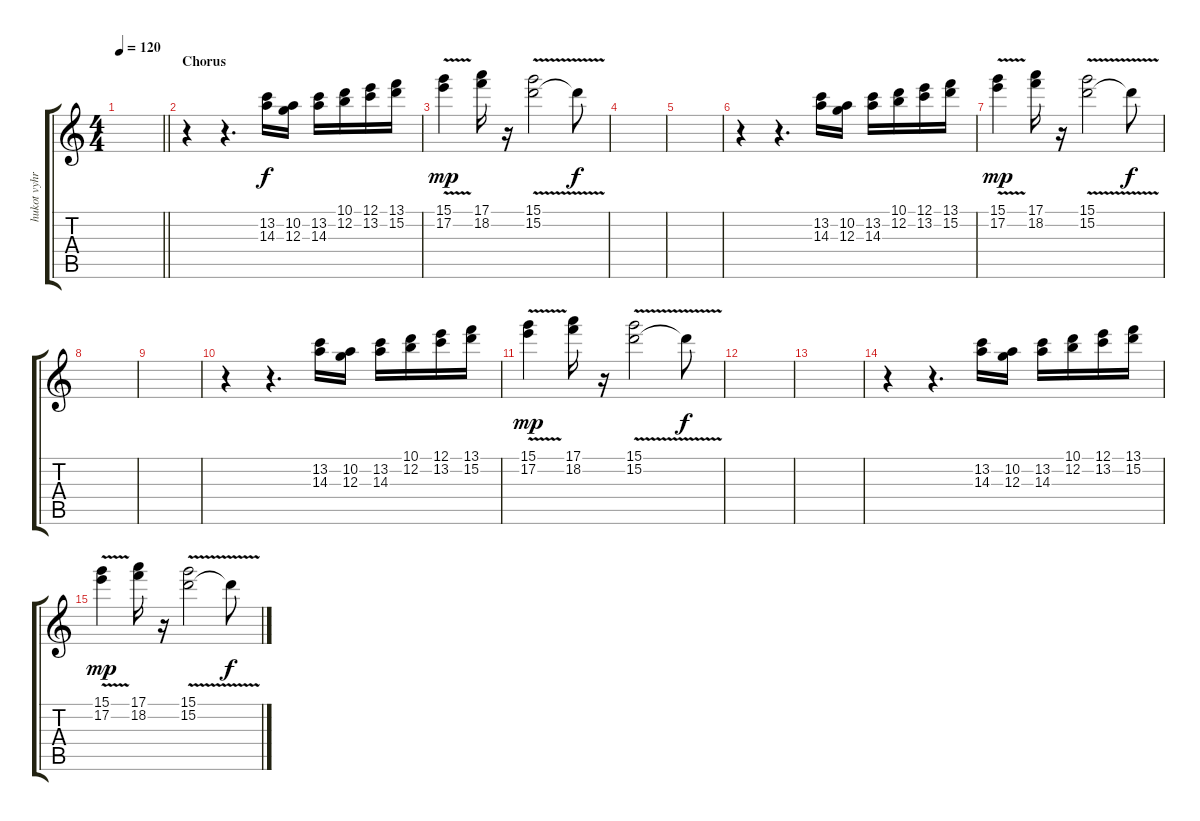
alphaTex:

\track ("hukot vyhravky" "hukot vyhr") {instrument overdrivenguitar}
\staff {score tabs}
\tuning (E4 B3 G3 D3 A2 D2) {hide}
\ts (4 4)
\tempo 120
\clef g2
\barLineRight lightlight
\ks c
|
\section ("" "Chorus")
r.4 r.4{d} (13.2 14.3).16{dy f} (10.2 12.3).16 (13.2 14.3).16 (10.1 12.2).16 (12.1 13.2).16 (13.1 15.2).16 |
(15.1 17.2{v}).4{dy mp} (17.1 18.2).16 r.16 (15.1 15.2{v}).2 15.2{t}.8{dy f} |
|
|
r.4 r.4{d} (13.2 14.3).16 (10.2 12.3).16 (13.2 14.3).16 (10.1 12.2).16 (12.1 13.2).16 (13.1 15.2).16 |
(15.1 17.2{v}).4{dy mp} (17.1 18.2).16 r.16 (15.1 15.2{v}).2 15.2{t}.8{dy f} |
|
|
r.4 r.4{d} (13.2 14.3).16 (10.2 12.3).16 (13.2 14.3).16 (10.1 12.2).16 (12.1 13.2).16 (13.1 15.2).16 |
(15.1 17.2{v}).4{dy mp} (17.1 18.2).16 r.16 (15.1 15.2{v}).2 15.2{t}.8{dy f} |
|
|
r.4 r.4{d} (13.2 14.3).16 (10.2 12.3).16 (13.2 14.3).16 (10.1 12.2).16 (12.1 13.2).16 (13.1 15.2).16 |
(15.1 17.2{v}).4{dy mp} (17.1 18.2).16 r.16 (15.1 15.2{v}).2 15.2{t}.8{dy f}
